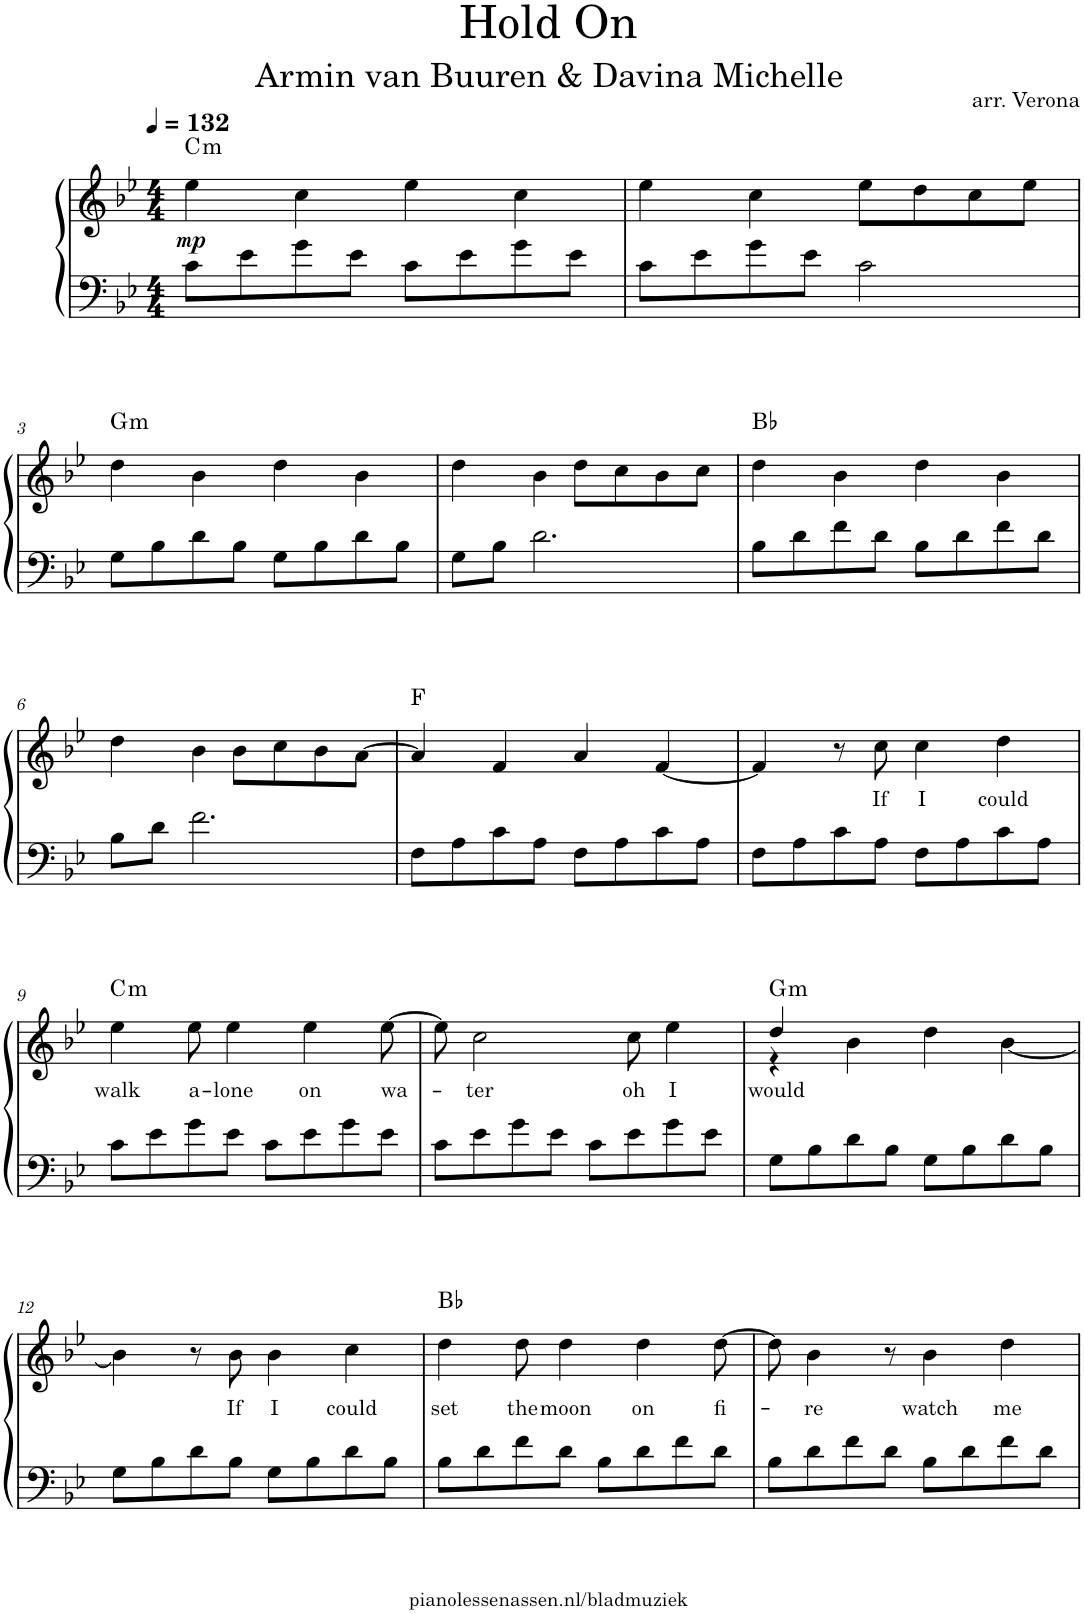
**kern	**kern	**text	**dynam	**harte
*part1	*part1	*part1	*part1	*part1
*staff2	*staff1	*staff1	*staff1/2	*
*I"Piano	*	*	*	*
*I'Pno.	*	*	*	*
*clefF4	*clefG2	*	*	*
*k[b-e-]	*k[b-e-]	*	*	*
*M4/4	*M4/4	*	*	*
*MM132	*MM132	*	*	*
=1	=1	=1	=1	=1
!	!	!	!LO:DY:b	!LO:H:kt=m
8c\L	4ee-\	.	mp	C:min
8e-\	.	.	.	.
8g\	4cc\	.	.	.
8e-\J	.	.	.	.
8c\L	4ee-\	.	.	.
8e-\	.	.	.	.
8g\	4cc\	.	.	.
8e-\J	.	.	.	.
=2	=2	=2	=2	=2
8c\L	4ee-\	.	.	.
8e-\	.	.	.	.
8g\	4cc\	.	.	.
8e-\J	.	.	.	.
2c\	8ee-\L	.	.	.
.	8dd\	.	.	.
.	8cc\	.	.	.
.	8ee-\J	.	.	.
!!LO:LB:g=z
=3	=3	=3	=3	=3
!	!	!	!	!LO:H:kt=m
8G\L	4dd\	.	.	G:min
8B-\	.	.	.	.
8d\	4b-\	.	.	.
8B-\J	.	.	.	.
8G\L	4dd\	.	.	.
8B-\	.	.	.	.
8d\	4b-\	.	.	.
8B-\J	.	.	.	.
=4	=4	=4	=4	=4
8G\L	4dd\	.	.	.
8B-\J	.	.	.	.
2.d\	4b-\	.	.	.
.	8dd\L	.	.	.
.	8cc\	.	.	.
.	8b-\	.	.	.
.	8cc\J	.	.	.
=5	=5	=5	=5	=5
8B-\L	4dd\	.	.	Bb:maj
8d\	.	.	.	.
8f\	4b-\	.	.	.
8d\J	.	.	.	.
8B-\L	4dd\	.	.	.
8d\	.	.	.	.
8f\	4b-\	.	.	.
8d\J	.	.	.	.
!!LO:LB:g=z
=6	=6	=6	=6	=6
8B-\L	4dd\	.	.	.
8d\J	.	.	.	.
2.f\	4b-\	.	.	.
.	8b-\L	.	.	.
.	8cc\	.	.	.
.	8b-\	.	.	.
.	[8a\J	.	.	.
=7	=7	=7	=7	=7
8F\L	4a/]	.	.	F:maj
8A\	.	.	.	.
8c\	4f/	.	.	.
8A\J	.	.	.	.
8F\L	4a/	.	.	.
8A\	.	.	.	.
8c\	[4f/	.	.	.
8A\J	.	.	.	.
=8	=8	=8	=8	=8
8F\L	4f/]	.	.	.
8A\	.	.	.	.
8c\	8r	.	.	.
!	!	!LO:LY:b	!	!
8A\J	8cc\	If	.	.
!	!	!LO:LY:b	!	!
8F\L	4cc\	I	.	.
8A\	.	.	.	.
!	!	!LO:LY:b	!	!
8c\	4dd\	could	.	.
8A\J	.	.	.	.
!!LO:LB:g=z
=9	=9	=9	=9	=9
!	!	!LO:LY:b	!	!LO:H:kt=m
8c\L	4ee-\	walk	.	C:min
8e-\	.	.	.	.
!	!	!LO:LY:b	!	!
8g\	8ee-\	a-	.	.
!	!	!LO:LY:b	!	!
8e-\J	4ee-\	-lone	.	.
8c\L	.	.	.	.
!	!	!LO:LY:b	!	!
8e-\	4ee-\	on	.	.
8g\	.	.	.	.
!	!	!LO:LY:b	!	!
8e-\J	[8ee-\	wa-	.	.
=10	=10	=10	=10	=10
8c\L	8ee-\]	.	.	.
!	!	!LO:LY:b	!	!
8e-\	2cc\	ter	.	.
8g\	.	.	.	.
8e-\J	.	.	.	.
8c\L	.	.	.	.
!	!	!LO:LY:b	!	!
8e-\	8cc\	oh	.	.
!	!	!LO:LY:b	!	!
8g\	4ee-\	I	.	.
8e-\J	.	.	.	.
=11	=11	=11	=11	=11
!	!	!LO:LY:b	!	!LO:H:kt=m
*	*^	*	*	*
8G\L	4dd/	4r	would	.	G:min
8B-\	.	.	.	.	.
8d\	2.ryy	4b-\	.	.	.
8B-\J	.	.	.	.	.
8G\L	.	4dd\	.	.	.
8B-\	.	.	.	.	.
8d\	.	[4b-\	.	.	.
8B-\J	.	.	.	.	.
!!LO:LB:g=z	!!
=12	=12	=12	=12	=12	=12
8G\L	4ryy	4b-\]	.	.	.
8B-\	.	.	.	.	.
8d\	8r	8ryy	.	.	.
!	!	!	!LO:LY:b	!	!
8B-\J	8b-\	4.ryy	If	.	.
!	!	!	!LO:LY:b	!	!
8G\L	4b-\	.	I	.	.
8B-\	.	.	.	.	.
!	!	!	!LO:LY:b	!	!
8d\	4cc\	4ryy	could	.	.
8B-\J	.	.	.	.	.
*	*v	*v	*	*	*
=13	=13	=13	=13	=13
!	!	!LO:LY:b	!	!
8B-\L	4dd\	set	.	Bb:maj
8d\	.	.	.	.
!	!	!LO:LY:b	!	!
8f\	8dd\	the	.	.
!	!	!LO:LY:b	!	!
8d\J	4dd\	moon	.	.
8B-\L	.	.	.	.
!	!	!LO:LY:b	!	!
8d\	4dd\	on	.	.
8f\	.	.	.	.
!	!	!LO:LY:b	!	!
8d\J	[8dd\	fi-	.	.
=14	=14	=14	=14	=14
8B-\L	8dd\]	.	.	.
!	!	!LO:LY:b	!	!
8d\	4b-\	re	.	.
8f\	.	.	.	.
8d\J	8r	.	.	.
!	!	!LO:LY:b	!	!
8B-\L	4b-\	watch	.	.
8d\	.	.	.	.
!	!	!LO:LY:b	!	!
8f\	4dd\	me	.	.
8d\J	.	.	.	.
=	=	=	=	=
*-	*-	*-	*-	*-
